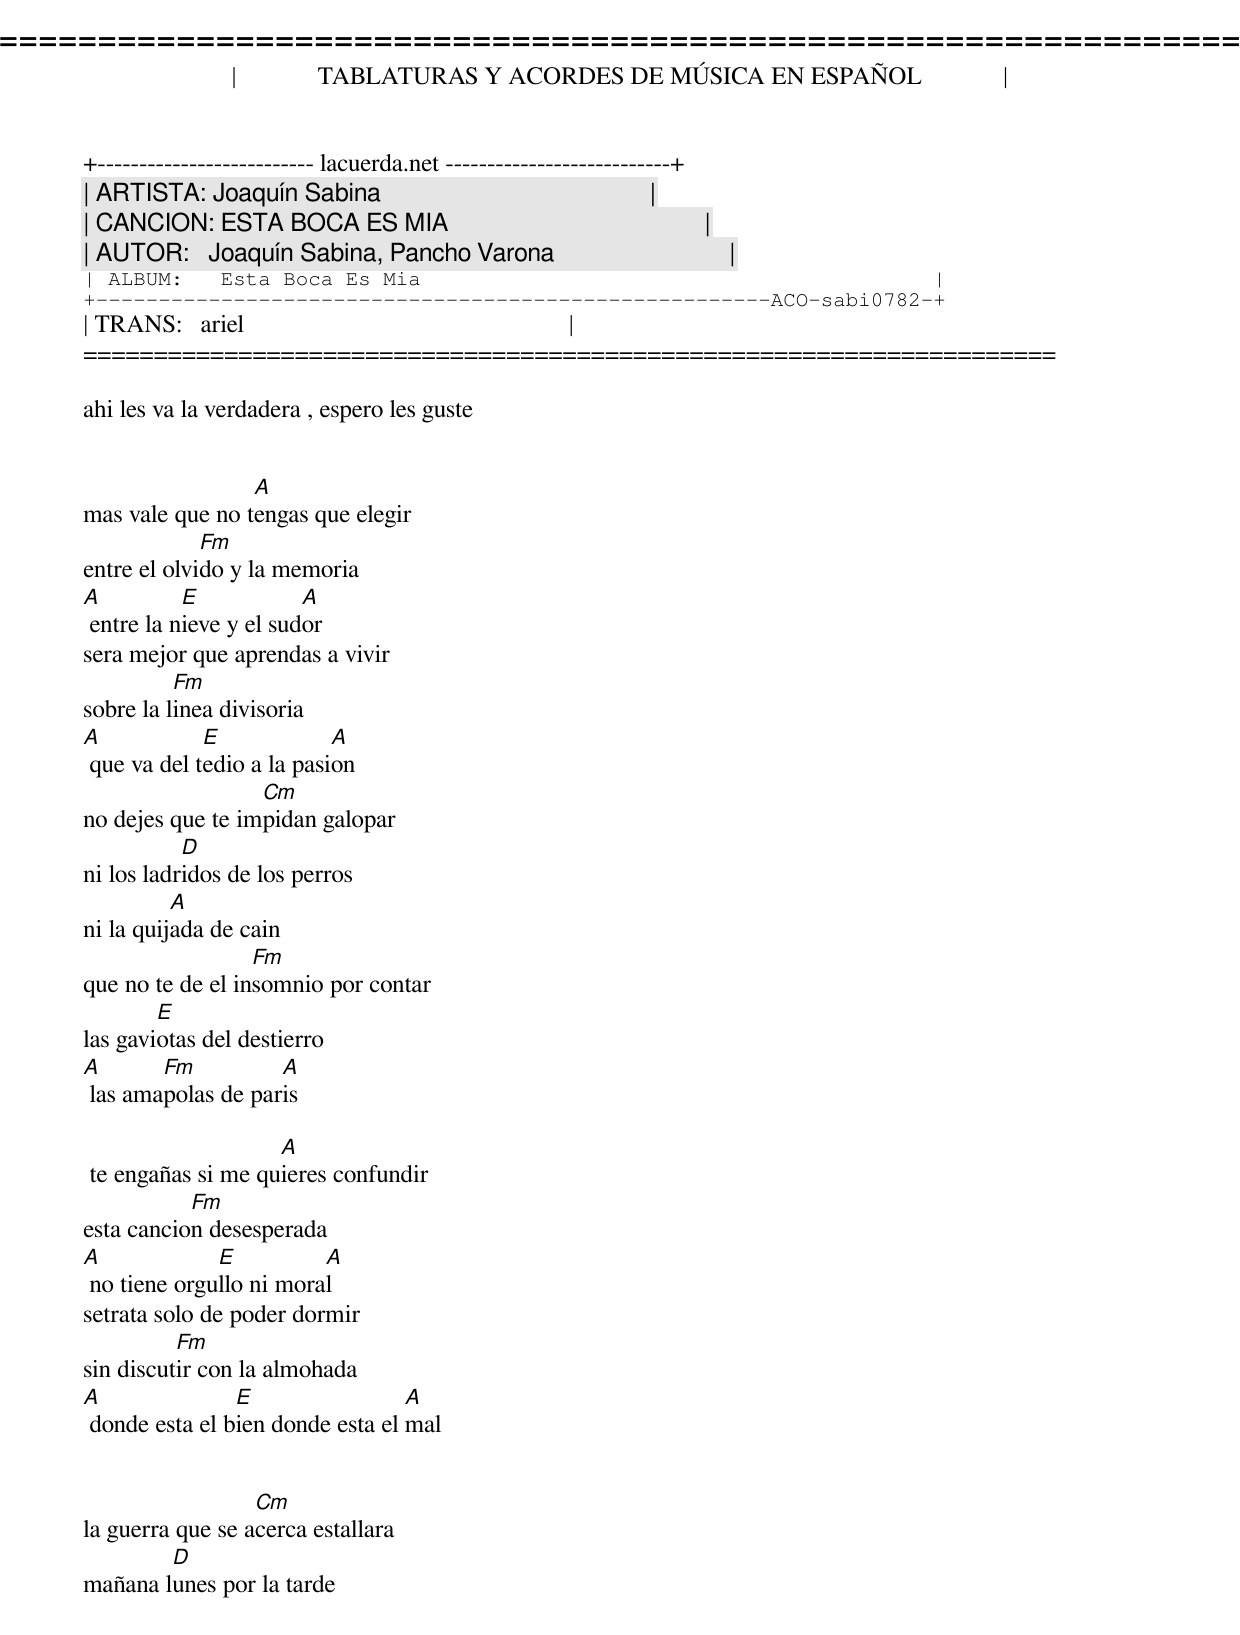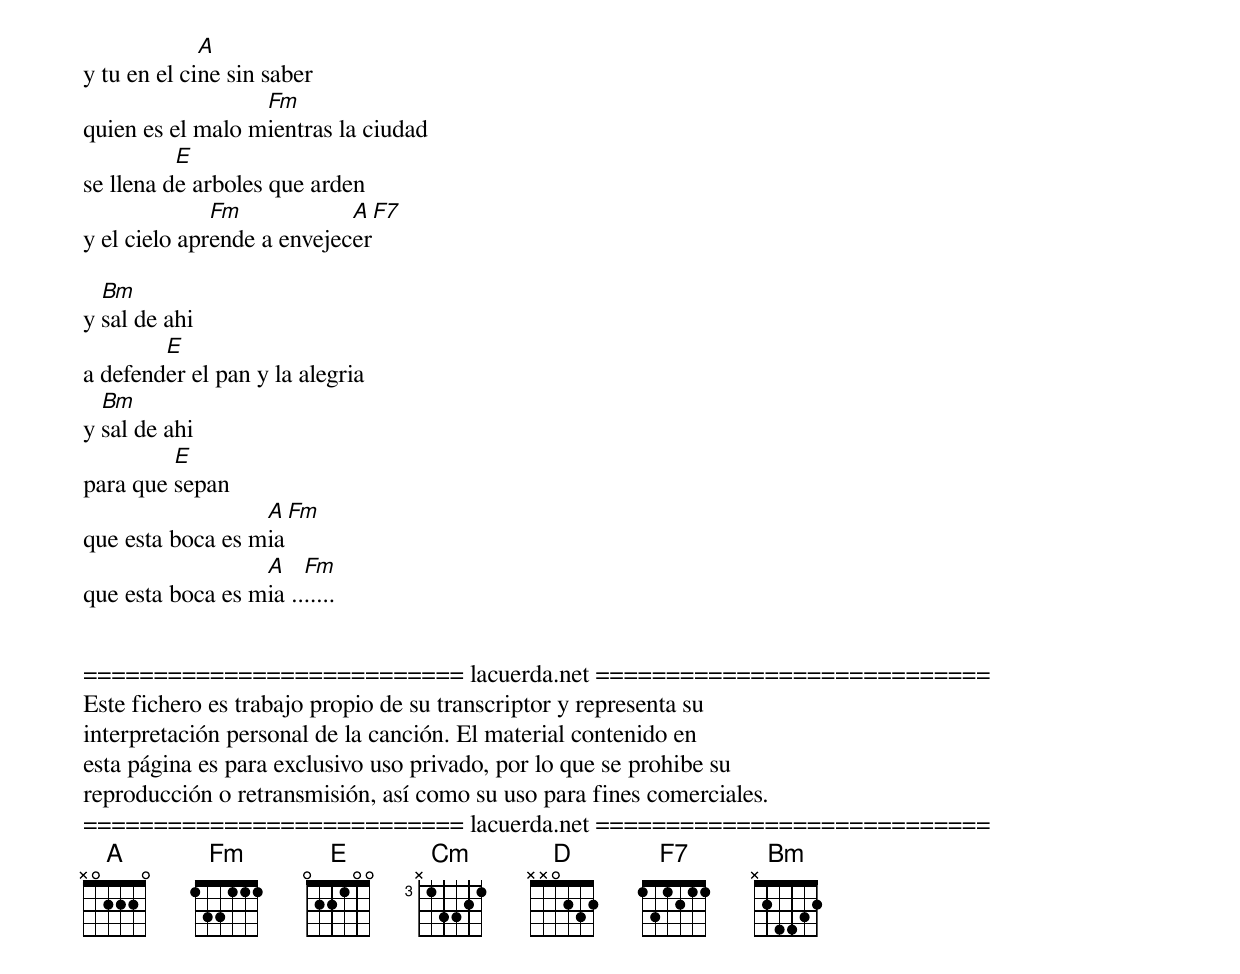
=====================================================================
|             TABLATURAS Y ACORDES DE MÚSICA EN ESPAÑOL             |
+-------------------------- lacuerda.net ---------------------------+
| ARTISTA: Joaquín Sabina                                           |
| CANCION: ESTA BOCA ES MIA                                         |
| AUTOR:   Joaquín Sabina, Pancho Varona                            |
| ALBUM:   Esta Boca Es Mia                                         |
+------------------------------------------------------ACO-sabi0782-+
| TRANS:   ariel                                                    |
=====================================================================

ahi les va la verdadera , espero les guste


                 A
mas vale que no tengas que elegir
             Fm
entre el olvido y la memoria
A          E            A
 entre la nieve y el sudor
sera mejor que aprendas a vivir
          Fm
sobre la linea divisoria
A            E             A
 que va del tedio a la pasion
                  Cm
no dejes que te impidan galopar
           D
ni los ladridos de los perros
          A
ni la quijada de cain
                  Fm
que no te de el insomnio por contar
        E
las gaviotas del destierro
A       Fm          A
 las amapolas de paris

                    A
 te engañas si me quieres confundir
           Fm
esta cancion desesperada
A             E          A
 no tiene orgullo ni moral
setrata solo de poder dormir
          Fm
sin discutir con la almohada
A               E                 A
 donde esta el bien donde esta el mal


                  Cm
la guerra que se acerca estallara
        D
mañana lunes por la tarde
             A
y tu en el cine sin saber
                  Fm
quien es el malo mientras la ciudad
          E
se llena de arboles que arden
              Fm            A       F7
y el cielo aprende a envejecer

  Bm
y sal de ahi
        E
a defender el pan y la alegria
  Bm
y sal de ahi
         E
para que sepan
                  A        Fm
que esta boca es mia
                  A    Fm
que esta boca es mia .......


=========================== lacuerda.net ============================
Este fichero es trabajo propio de su transcriptor y representa su
interpretación personal de la canción. El material contenido en
esta página es para exclusivo uso privado, por lo que se prohibe su
reproducción o retransmisión, así como su uso para fines comerciales.
=========================== lacuerda.net ============================
